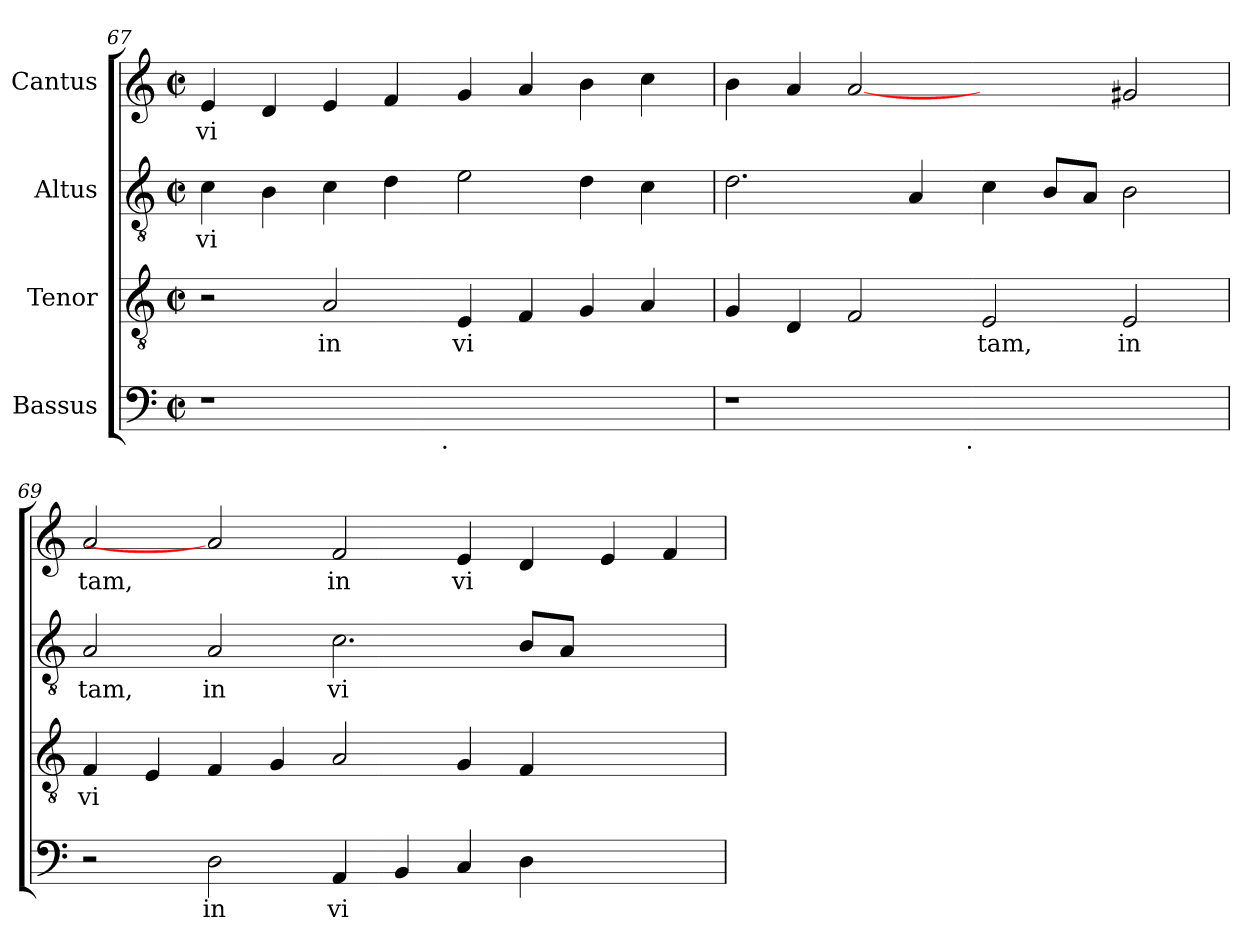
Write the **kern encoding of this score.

**kern	**text	**kern	**text	**kern	**text	**kern	**text
*part4	*part4	*part3	*part3	*part2	*part2	*part1	*part1
*staff4	*staff4	*staff3	*staff3	*staff2	*staff2	*staff1	*staff1
*I"Bassus	*	*I"Tenor	*	*I"Altus	*	*I"Cantus	*
!!LO:PB:g=z
*clefF4	*	*clefGv2	*	*clefGv2	*	*clefG2	*
*k[]	*	*k[]	*	*k[]	*	*k[]	*
*C:	*	*C:	*	*C:	*	*C:	*
*M2/2	*	*M2/2	*	*M2/2	*	*M2/2	*
*met(c|)	*	*met(c|)	*	*met(c|)	*	*met(c|)	*
=67	=67	=67	=67	=67	=67	=67	=67
!	!	!	!	!	!LO:LY:b:cj	!	!LO:LY:b:cj
*^	*	*	*	*	*	*	*
1r	2ryy	.	2r	.	4c\	vi	4e/	vi
!	!	!	!	!	!	!LO:LY:b:cj	!	!LO:LY:b:cj
.	.	.	.	.	4B\	.	4d/	.
!	!	!	!	!LO:LY:b:cj	!	!LO:LY:b:cj	!	!LO:LY:b:cj
.	4...ryy	.	2A/	in	4c\	.	4e/	.
!	!	!	!	!	!	!LO:LY:b:cj	!	!LO:LY:b:cj
.	.	.	.	.	4d\	.	4f/	.
!	!LO:TX:b:t=.	!	!	!	!	!	!	!
.	1ryy	.	.	.	.	.	.	.
!	!	!	!	!LO:LY:b:cj	!	!LO:LY:b:cj	!	!LO:LY:b:cj
1ryy	.	.	4E/	vi-	2e\	.	4g/	.
!	!	!	!	!LO:LY:b:cj	!	!	!	!LO:LY:b:cj
.	.	.	4F/	--	.	.	4a/	.
!	!	!	!	!LO:LY:b:cj	!	!LO:LY:b:cj	!	!LO:LY:b:cj
.	.	.	4G/	--	4d\	.	4b\	.
!	!	!	!	!LO:LY:b:cj	!	!LO:LY:b:cj	!	!LO:LY:b:cj
.	.	.	4A/	--	4c\	.	4cc\	.
.	32ryy	.	.	.	.	.	.	.
=68	=68	=68	=68	=68	=68	=68	=68	=68
!	!	!	!	!LO:LY:b:cj	!	!LO:LY:b:cj	!	!LO:LY:b:cj
1r	2ryy	.	4G/	--	2.d\	.	4b\	.
!	!	!	!	!LO:LY:b:cj	!	!	!	!LO:LY:b:cj
.	.	.	4D/	--	.	.	4a/	.
!	!	!	!	!LO:LY:b:cj	!	!	!	!LO:LY:b:cj
.	4...ryy	.	2F/	--	.	.	[2a	.
!	!	!	!	!	!	!LO:LY:b:cj	!	!
.	.	.	.	.	4A/	.	.	.
!	!LO:TX:b:t=.	!	!	!	!	!	!	!
.	1ryy	.	.	.	.	.	.	.
!	!	!	!	!LO:LY:b:cj	!	!LO:LY:b:cj	!	!
1ryy	.	.	2E/	-tam,	4c\	.	2ryy	.
!	!	!	!	!	!	!LO:LY:b:cj	!	!
.	.	.	.	.	8B/L	.	.	.
!	!	!	!	!	!	!LO:LY:b:cj	!	!
.	.	.	.	.	8A/J	.	.	.
!	!	!	!	!LO:LY:b:cj	!	!LO:LY:b:cj	!	!LO:LY:b:cj
.	.	.	2E/	in	2B\	.	2g#/	.
.	32ryy	.	.	.	.	.	.	.
=69	=69	=69	=69	=69	=69	=69	=69	=69
!	!	!	!	!LO:LY:b:cj	!	!LO:LY:b:cj	!	!LO:LY:b:cj
*v	*v	*	*	*	*	*	*	*
2r	.	4F/	vi-	2A/	tam,	2a/	tam,
!	!	!	!LO:LY:b:cj	!	!	!	!
.	.	4E/	--	.	.	.	.
!	!LO:LY:b:cj	!	!LO:LY:b:cj	!	!LO:LY:b:cj	!	!
2D\	in	4F/	--	2A/	in	2a]	.
!	!	!	!LO:LY:b:cj	!	!	!	!
.	.	4G/	--	.	.	.	.
!	!LO:LY:b:cj	!	!LO:LY:b:cj	!	!LO:LY:b:cj	!	!LO:LY:b:cj
4AA/	vi	2A/	--	2.c\	vi	2f/	in
!	!LO:LY:b:cj	!	!	!	!	!	!
4BB/	.	.	.	.	.	.	.
!	!LO:LY:b:cj	!	!LO:LY:b:cj	!	!	!	!LO:LY:b:cj
4C/	.	4G/	--	.	.	4e/	vi
!	!LO:LY:b:cj	!	!LO:LY:b:cj	!	!LO:LY:b:cj	!	!LO:LY:b:cj
4D\	.	4F/	--	8B/L	.	4d/	.
!	!	!	!	!	!LO:LY:b:cj	!	!
.	.	.	.	8A/J	.	.	.
!	!	!	!	!	!	!	!LO:LY:b:cj
2ryy	.	2ryy	.	2ryy	.	4e/	.
!	!	!	!	!	!	!	!LO:LY:b:cj
.	.	.	.	.	.	4f/	.
=	=	=	=	=	=	=	=
*-	*-	*-	*-	*-	*-	*-	*-
